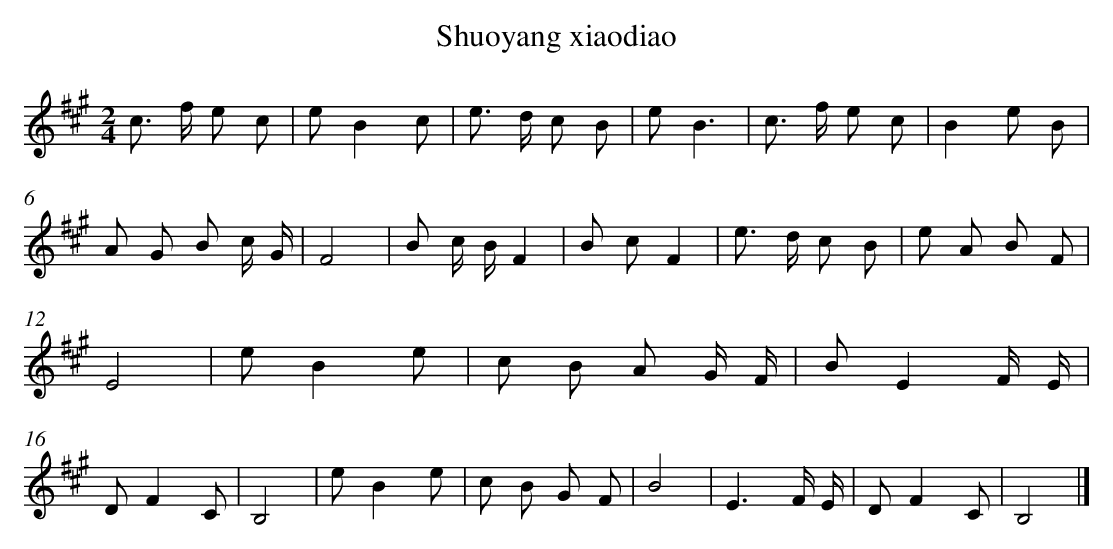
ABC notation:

X:1
T: Shuoyang xiaodiao
L: 1/8
M: 2/4
K: A
c> f e c [I:setbarnb 1]|
eB2c |
e> d c B |
eB3 |
c> f e c |
B2e B |
A G B c/ G/ |
F4 |
B c/ B/F2 |
B cF2 |
e> d c B |
e A B F |
E4 |
eB2e |
c B A G/ F/ |
BE2F/ E/ |
DF2C |
B,4 |
eB2e |
c B G F |
B4 |
E3F/ E/ |
DF2C |
B,4 |]
